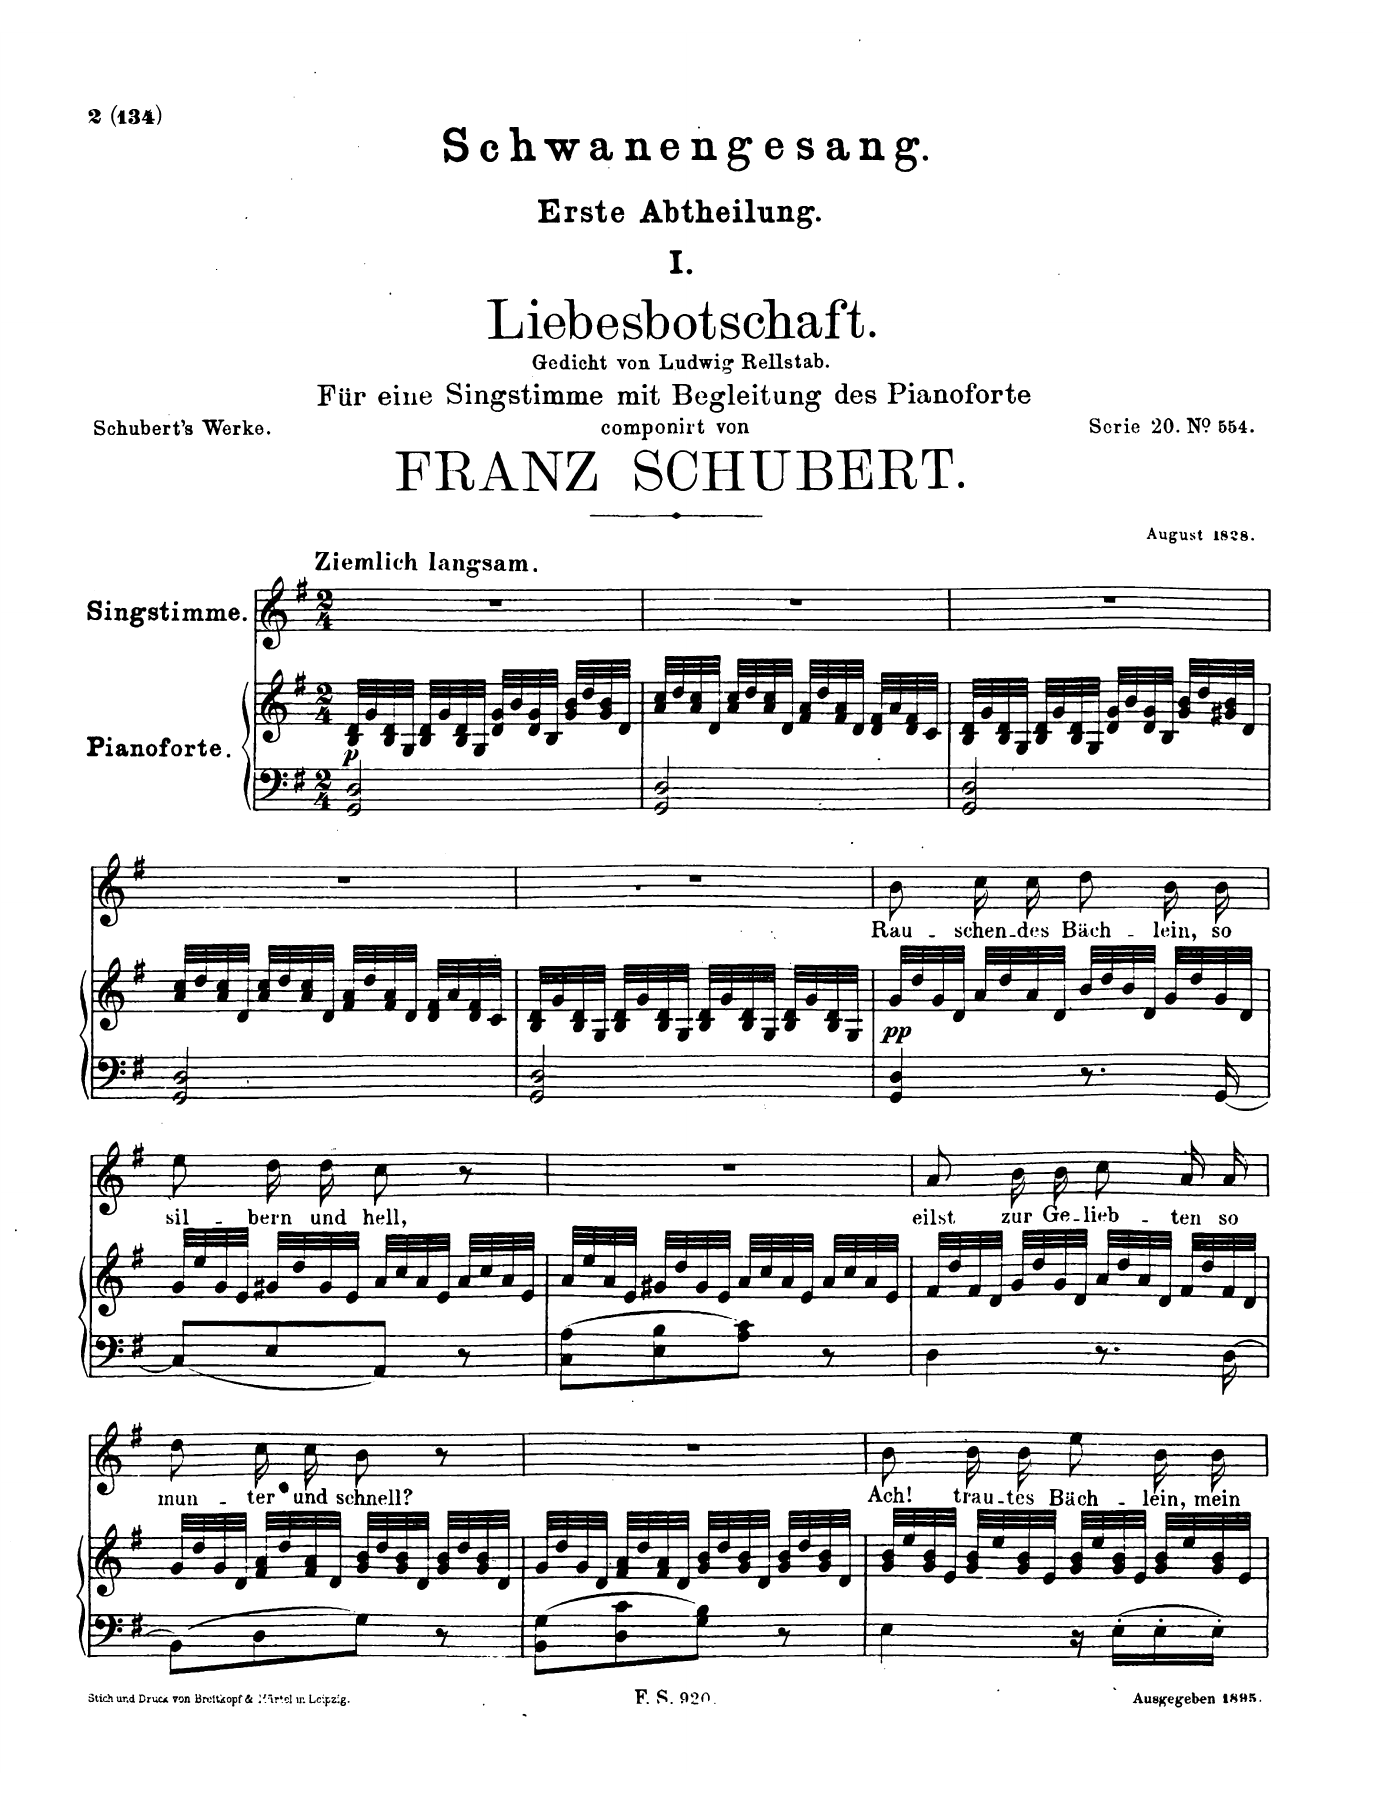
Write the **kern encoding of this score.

**kern	**kern	**dynam	**kern	**text
*part2	*part2	*part2	*part1	*part1
*staff3	*staff2	*staff2/3	*staff1	*staff1
*I"Piano	*	*	*I"Voice	*
*I'Pno	*	*	*	*
*clefF4	*clefG2	*	*clefG2	*
*k[f#]	*k[f#]	*	*k[f#]	*
*M2/4	*M2/4	*	*M2/4	*
=1	=1	=1	=1	=1
!	!	!	!LO:TX:a:B:t=Ziemlich langsam	!
!	!	!LO:DY:b	!	!
2GG/ 2D/	32B/ 32d/LLL	p	2r	.
.	32g/	.	.	.
.	32B/ 32d/	.	.	.
.	32G/JJJ	.	.	.
.	32B/ 32d/LLL	.	.	.
.	32g/	.	.	.
.	32B/ 32d/	.	.	.
.	32G/JJJ	.	.	.
.	32d/ 32g/LLL	.	.	.
.	32b/	.	.	.
.	32d/ 32g/	.	.	.
.	32B/JJJ	.	.	.
.	32g/ 32b/LLL	.	.	.
.	32dd/	.	.	.
.	32g/ 32b/	.	.	.
.	32d/JJJ	.	.	.
=2	=2	=2	=2	=2
2GG/ 2D/	32a/ 32cc/LLL	.	2r	.
.	32dd/	.	.	.
.	32a/ 32cc/	.	.	.
.	32d/JJJ	.	.	.
.	32a/ 32cc/LLL	.	.	.
.	32dd/	.	.	.
.	32a/ 32cc/	.	.	.
.	32d/JJJ	.	.	.
.	32f#/ 32a/LLL	.	.	.
.	32dd/	.	.	.
.	32f#/ 32a/	.	.	.
.	32d/JJJ	.	.	.
.	32d/ 32f#/LLL	.	.	.
.	32a/	.	.	.
.	32d/ 32f#/	.	.	.
.	32c/JJJ	.	.	.
=3	=3	=3	=3	=3
2GG/ 2D/	32B/ 32d/LLL	.	2r	.
.	32g/	.	.	.
.	32B/ 32d/	.	.	.
.	32G/JJJ	.	.	.
.	32B/ 32d/LLL	.	.	.
.	32g/	.	.	.
.	32B/ 32d/	.	.	.
.	32G/JJJ	.	.	.
.	32d/ 32g/LLL	.	.	.
.	32b/	.	.	.
.	32d/ 32g/	.	.	.
.	32B/JJJ	.	.	.
.	32g/ 32b/LLL	.	.	.
.	32dd/	.	.	.
.	32g#X/ 32b/	.	.	.
.	32d/JJJ	.	.	.
=4	=4	=4	=4	=4
2GG/ 2D/	32a/ 32cc/LLL	.	2r	.
.	32dd/	.	.	.
.	32a/ 32cc/	.	.	.
.	32d/JJJ	.	.	.
.	32a/ 32cc/LLL	.	.	.
.	32dd/	.	.	.
.	32a/ 32cc/	.	.	.
.	32d/JJJ	.	.	.
.	32f#/ 32a/LLL	.	.	.
.	32dd/	.	.	.
.	32f#/ 32a/	.	.	.
.	32d/JJJ	.	.	.
.	32d/ 32f#/LLL	.	.	.
.	32a/	.	.	.
.	32d/ 32f#/	.	.	.
.	32c/JJJ	.	.	.
=5	=5	=5	=5	=5
2GG/ 2D/	32B/ 32d/LLL	.	2r	.
.	32g/	.	.	.
.	32B/ 32d/	.	.	.
.	32G/JJJ	.	.	.
.	32B/ 32d/LLL	.	.	.
.	32g/	.	.	.
.	32B/ 32d/	.	.	.
.	32G/JJJ	.	.	.
.	32B/ 32d/LLL	.	.	.
.	32g/	.	.	.
.	32B/ 32d/	.	.	.
.	32G/JJJ	.	.	.
.	32B/ 32d/LLL	.	.	.
.	32g/	.	.	.
.	32B/ 32d/	.	.	.
.	32G/JJJ	.	.	.
=6	=6	=6	=6	=6
!	!	!LO:DY:b	!	!
4GG/ 4D/	32g/LLL	pp	8b\L	Rau-
.	32dd/	.	.	.
.	32g/	.	.	.
.	32d/JJJ	.	.	.
.	32a/LLL	.	16cc\L	-schen-
.	32dd/	.	.	.
.	32a/	.	16cc\JJ	-des
.	32d/JJJ	.	.	.
8.r	32b/LLL	.	8dd\L	Bäch-
.	32dd/	.	.	.
.	32b/	.	.	.
.	32d/JJJ	.	.	.
.	32g/LLL	.	16b\L	-lein,
.	32dd/	.	.	.
16GG/	32g/	.	16b\JJ	so
.	32d/JJJ	.	.	.
=7	=7	=7	=7	=7
8C/L	32g/LLL	.	8ee\L	sil-
.	32ee/	.	.	.
.	32g/	.	.	.
.	32e/JJJ	.	.	.
8E/	32g#X/LLL	.	16dd\L	-bern
.	32dd/	.	.	.
.	32g#/	.	16dd\JJ	und
.	32e/JJJ	.	.	.
8AA/J	32a/LLL	.	8cc\	hell,
.	32cc/	.	.	.
.	32a/	.	.	.
.	32e/JJJ	.	.	.
8r	32a/LLL	.	8r	.
.	32cc/	.	.	.
.	32a/	.	.	.
.	32e/JJJ	.	.	.
=8	=8	=8	=8	=8
8C\ 8A\L	32a/LLL	.	2r	.
.	32ee/	.	.	.
.	32a/	.	.	.
.	32e/JJJ	.	.	.
8E\ 8B\	32g#X/LLL	.	.	.
.	32dd/	.	.	.
.	32g#/	.	.	.
.	32e/JJJ	.	.	.
8A\ 8c\J	32a/LLL	.	.	.
.	32cc/	.	.	.
.	32a/	.	.	.
.	32e/JJJ	.	.	.
8r	32a/LLL	.	.	.
.	32cc/	.	.	.
.	32a/	.	.	.
.	32e/JJJ	.	.	.
=9	=9	=9	=9	=9
4D\	32f#/LLL	.	8a/L	eilst
.	32dd/	.	.	.
.	32f#/	.	.	.
.	32d/JJJ	.	.	.
.	32g/LLL	.	16b/L	zur
.	32dd/	.	.	.
.	32g/	.	16b/JJ	Ge-
.	32d/JJJ	.	.	.
8.r	32a/LLL	.	8cc\L	-lieb-
.	32dd/	.	.	.
.	32a/	.	.	.
.	32d/JJJ	.	.	.
.	32f#/LLL	.	16a\L	-ten
.	32dd/	.	.	.
16D\	32f#/	.	16a\JJ	so
.	32d/JJJ	.	.	.
=10	=10	=10	=10	=10
8BB\L	32g/LLL	.	8dd\L	mun-
.	32dd/	.	.	.
.	32g/	.	.	.
.	32d/JJJ	.	.	.
8D\	32f#/ 32a/LLL	.	16cc\L	-ter
.	32dd/	.	.	.
.	32f#/ 32a/	.	16cc\JJ	und
.	32d/JJJ	.	.	.
8G\J	32g/ 32b/LLL	.	8b\	schnell?
.	32dd/	.	.	.
.	32g/ 32b/	.	.	.
.	32d/JJJ	.	.	.
8r	32g/ 32b/LLL	.	8r	.
.	32dd/	.	.	.
.	32g/ 32b/	.	.	.
.	32d/JJJ	.	.	.
=11	=11	=11	=11	=11
8BB\ 8G\L	32g/LLL	.	2r	.
.	32dd/	.	.	.
.	32g/	.	.	.
.	32d/JJJ	.	.	.
8D\ 8c\	32f#/ 32a/LLL	.	.	.
.	32dd/	.	.	.
.	32f#/ 32a/	.	.	.
.	32d/JJJ	.	.	.
8G\ 8B\J	32g/ 32b/LLL	.	.	.
.	32dd/	.	.	.
.	32g/ 32b/	.	.	.
.	32d/JJJ	.	.	.
8r	32g/ 32b/LLL	.	.	.
.	32dd/	.	.	.
.	32g/ 32b/	.	.	.
.	32d/JJJ	.	.	.
=12	=12	=12	=12	=12
4E\	32g/ 32b/LLL	.	8b\L	Ach!
.	32ee/	.	.	.
.	32g/ 32b/	.	.	.
.	32e/JJJ	.	.	.
.	32g/ 32b/LLL	.	16b\L	trau-
.	32ee/	.	.	.
.	32g/ 32b/	.	16b\JJ	-tes
.	32e/JJJ	.	.	.
16r	32g/ 32b/LLL	.	8ee\L	Bäch-
.	32ee/	.	.	.
16E'\LL	32g/ 32b/	.	.	.
.	32e/JJJ	.	.	.
16E'\	32g/ 32b/LLL	.	16b\L	-lein,
.	32ee/	.	.	.
16E'\JJ	32g/ 32b/	.	16b\JJ	mein
.	32e/JJJ	.	.	.
=	=	=	=	=
*-	*-	*-	*-	*-
